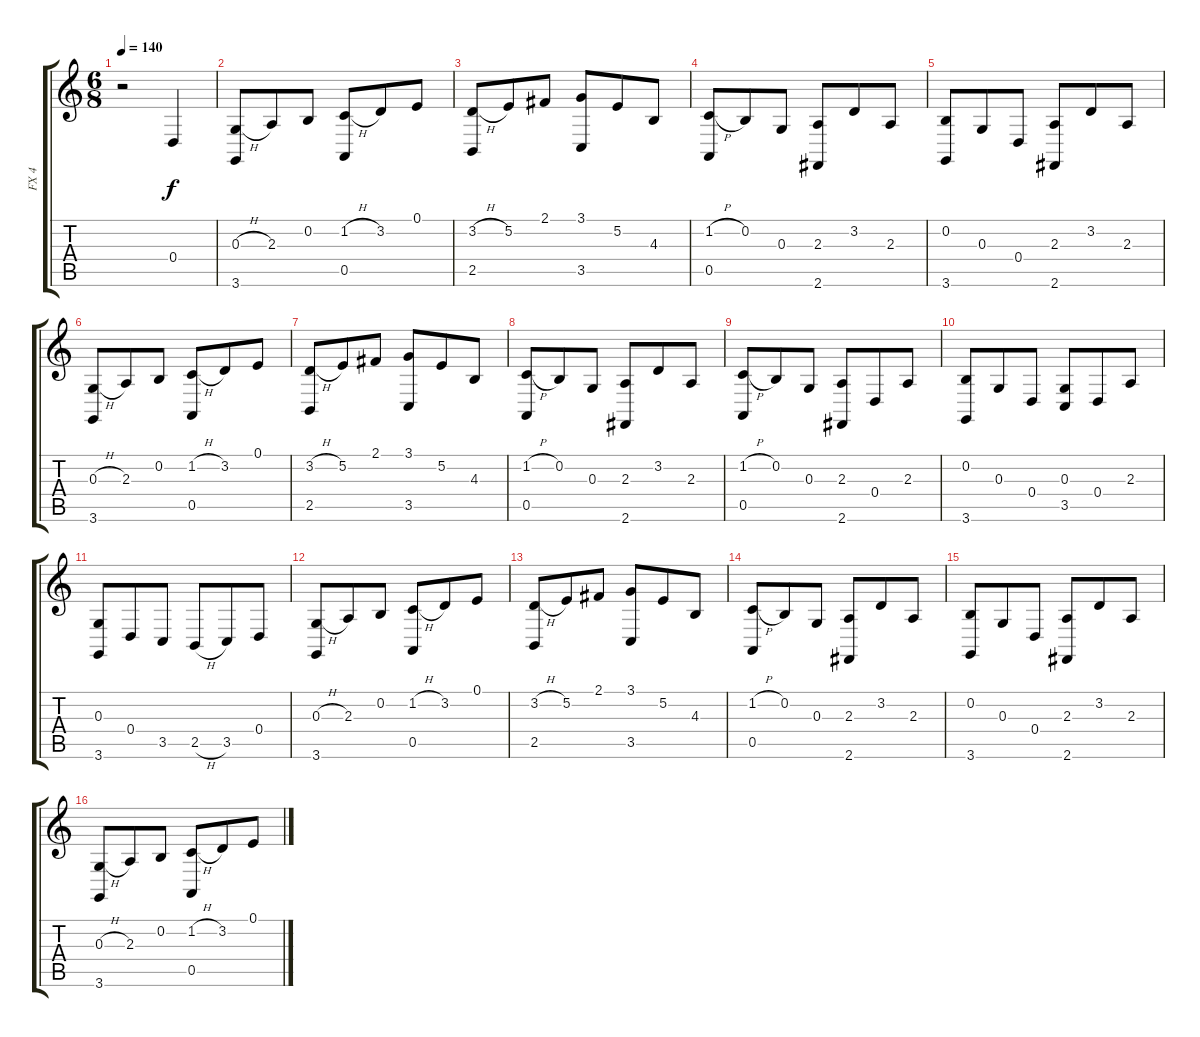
\track ("FX 4" "FX 4") {instrument fx4atmosphere}
\staff {score tabs}
\tuning (E4 B3 G3 D3 A2 E2) {hide}
\ts (6 8)
\tempo 140
\clef g2
\ks c
r.2{dy f instrument fx4atmosphere} 0.4.4 |
(0.3{h} 3.6).8 2.3.8 0.2.8 (1.2{h} 0.5).8 3.2.8 0.1.8 |
(3.2{h} 2.5).8 5.2.8 2.1.8 (3.1 3.5).8 5.2.8 4.3.8 |
(1.2{h} 0.5).8 0.2.8 0.3.8 (2.3 2.6).8 3.2.8 2.3.8 |
(0.2 3.6).8 0.3.8 0.4.8 (2.3 2.6).8 3.2.8 2.3.8 |
(0.3{h} 3.6).8 2.3.8 0.2.8 (1.2{h} 0.5).8 3.2.8 0.1.8 |
(3.2{h} 2.5).8 5.2.8 2.1.8 (3.1 3.5).8 5.2.8 4.3.8 |
(1.2{h} 0.5).8 0.2.8 0.3.8 (2.3 2.6).8 3.2.8 2.3.8 |
(1.2{h} 0.5).8 0.2.8 0.3.8 (2.3 2.6).8 0.4.8 2.3.8 |
(0.2 3.6).8 0.3.8 0.4.8 (0.3 3.5).8 0.4.8 2.3.8 |
(0.3 3.6).8 0.4.8 3.5.8 2.5{h}.8 3.5.8 0.4.8 |
(0.3{h} 3.6).8 2.3.8 0.2.8 (1.2{h} 0.5).8 3.2.8 0.1.8 |
(3.2{h} 2.5).8 5.2.8 2.1.8 (3.1 3.5).8 5.2.8 4.3.8 |
(1.2{h} 0.5).8 0.2.8 0.3.8 (2.3 2.6).8 3.2.8 2.3.8 |
(0.2 3.6).8 0.3.8 0.4.8 (2.3 2.6).8 3.2.8 2.3.8 |
(0.3{h} 3.6).8 2.3.8 0.2.8 (1.2{h} 0.5).8 3.2.8 0.1.8
